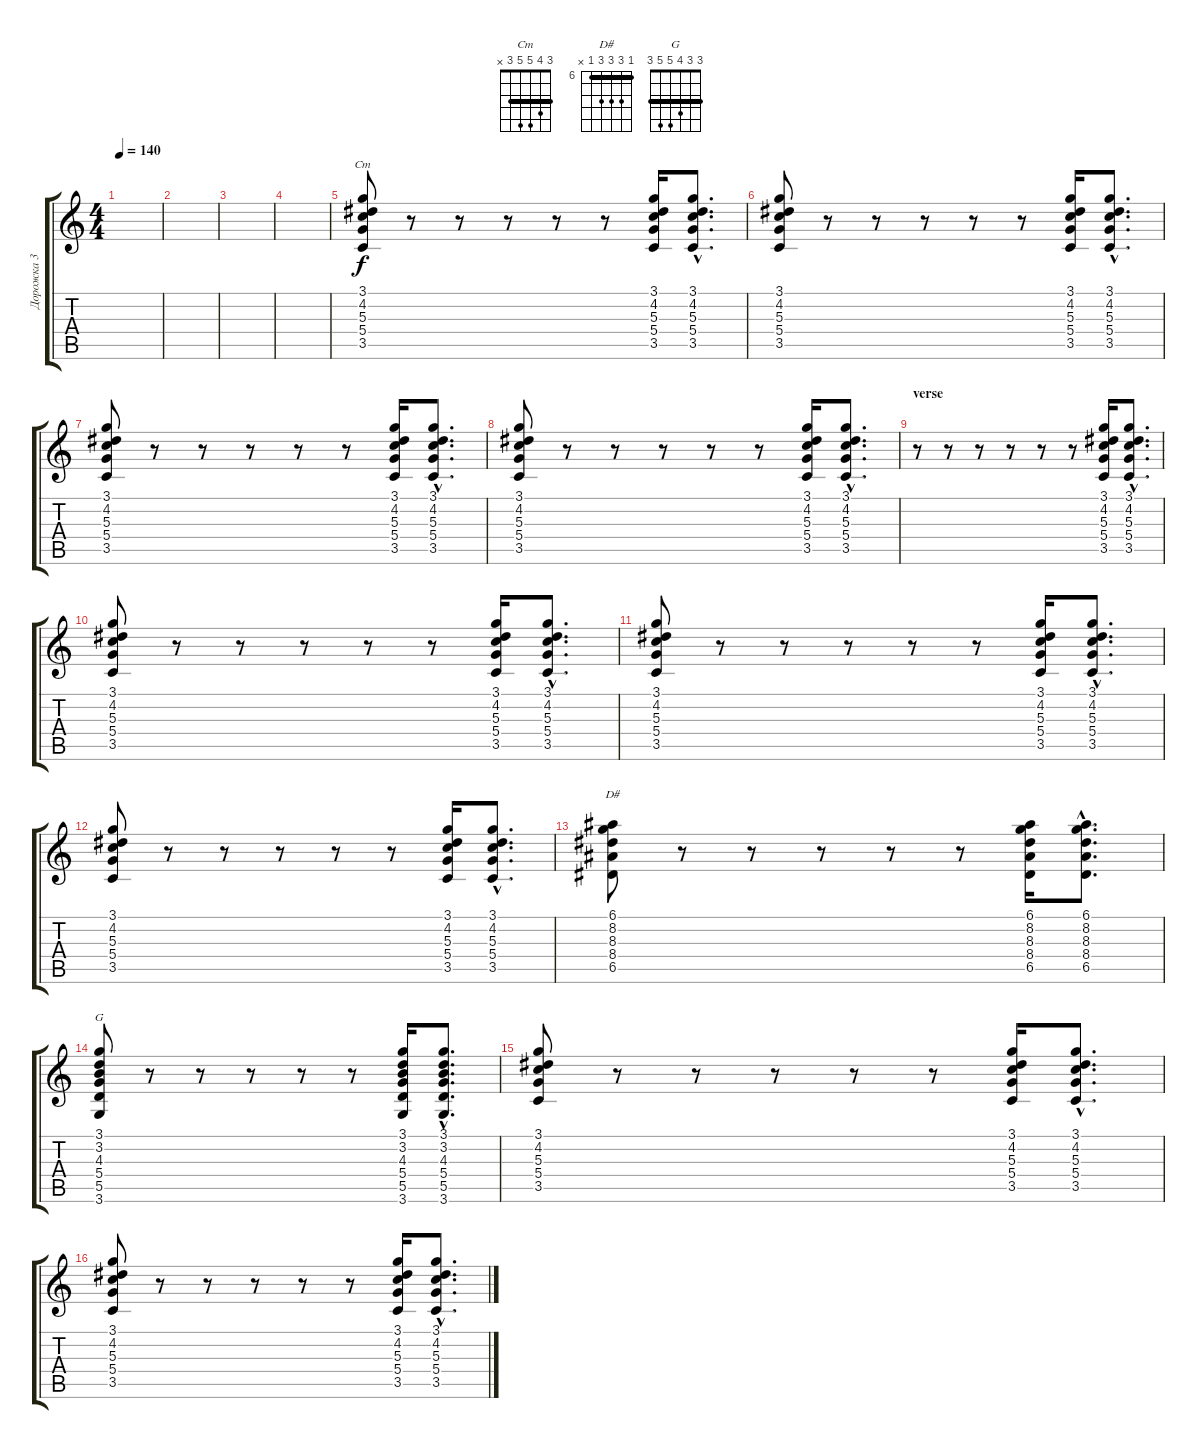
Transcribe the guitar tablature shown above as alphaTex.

\track ("Дорожка 3" "Дорожка 3") {instrument acousticguitarsteel}
\staff {score tabs}
\tuning (E4 B3 G3 D3 A2 E2) {hide}
\chord ("Cm" 3 4 5 5 3 x) {barre 3}
\chord ("D#" 6 8 8 8 6 x) {firstfret 6 barre 6}
\chord ("G" 3 3 4 5 5 3) {barre 3}
\ts (4 4)
\tempo 140
\clef g2
\ks c
|
|
|
|
(3.1 4.2 5.3 5.4 3.5).8{ch "Cm"} r.8 r.8 r.8 r.8 r.8 (3.1 4.2 5.3 5.4 3.5).16 (3.1{hac} 4.2{hac} 5.3{hac} 5.4{hac} 3.5{hac}).8{d} |
(3.1 4.2 5.3 5.4 3.5).8 r.8 r.8 r.8 r.8 r.8 (3.1 4.2 5.3 5.4 3.5).16 (3.1{hac} 4.2{hac} 5.3{hac} 5.4{hac} 3.5{hac}).8{d} |
(3.1 4.2 5.3 5.4 3.5).8 r.8 r.8 r.8 r.8 r.8 (3.1 4.2 5.3 5.4 3.5).16 (3.1{hac} 4.2{hac} 5.3{hac} 5.4{hac} 3.5{hac}).8{d} |
(3.1 4.2 5.3 5.4 3.5).8 r.8 r.8 r.8 r.8 r.8 (3.1 4.2 5.3 5.4 3.5).16 (3.1{hac} 4.2{hac} 5.3{hac} 5.4{hac} 3.5{hac}).8{d} |
\section ("" "verse")
r.8 r.8 r.8 r.8 r.8 r.8 (3.1 4.2 5.3 5.4 3.5).16 (3.1{hac} 4.2{hac} 5.3{hac} 5.4{hac} 3.5{hac}).8{d} |
(3.1 4.2 5.3 5.4 3.5).8 r.8 r.8 r.8 r.8 r.8 (3.1 4.2 5.3 5.4 3.5).16 (3.1{hac} 4.2{hac} 5.3{hac} 5.4{hac} 3.5{hac}).8{d} |
(3.1 4.2 5.3 5.4 3.5).8 r.8 r.8 r.8 r.8 r.8 (3.1 4.2 5.3 5.4 3.5).16 (3.1{hac} 4.2{hac} 5.3{hac} 5.4{hac} 3.5{hac}).8{d} |
(3.1 4.2 5.3 5.4 3.5).8 r.8 r.8 r.8 r.8 r.8 (3.1 4.2 5.3 5.4 3.5).16 (3.1{hac} 4.2{hac} 5.3{hac} 5.4{hac} 3.5{hac}).8{d} |
(6.1 8.2 8.3 8.4 6.5).8{ch "D#"} r.8 r.8 r.8 r.8 r.8 (6.1 8.2 8.3 8.4 6.5).16 (6.1{hac} 8.2{hac} 8.3{hac} 8.4{hac} 6.5{hac}).8{d} |
(3.1 3.2 4.3 5.4 5.5 3.6).8{ch "G"} r.8 r.8 r.8 r.8 r.8 (3.1 3.2 4.3 5.4 5.5 3.6).16 (3.1{hac} 3.2{hac} 4.3{hac} 5.4{hac} 5.5{hac} 3.6{hac}).8{d} |
(3.1 4.2 5.3 5.4 3.5).8 r.8 r.8 r.8 r.8 r.8 (3.1 4.2 5.3 5.4 3.5).16 (3.1{hac} 4.2{hac} 5.3{hac} 5.4{hac} 3.5{hac}).8{d} |
(3.1 4.2 5.3 5.4 3.5).8 r.8 r.8 r.8 r.8 r.8 (3.1 4.2 5.3 5.4 3.5).16 (3.1{hac} 4.2{hac} 5.3{hac} 5.4{hac} 3.5{hac}).8{d}
